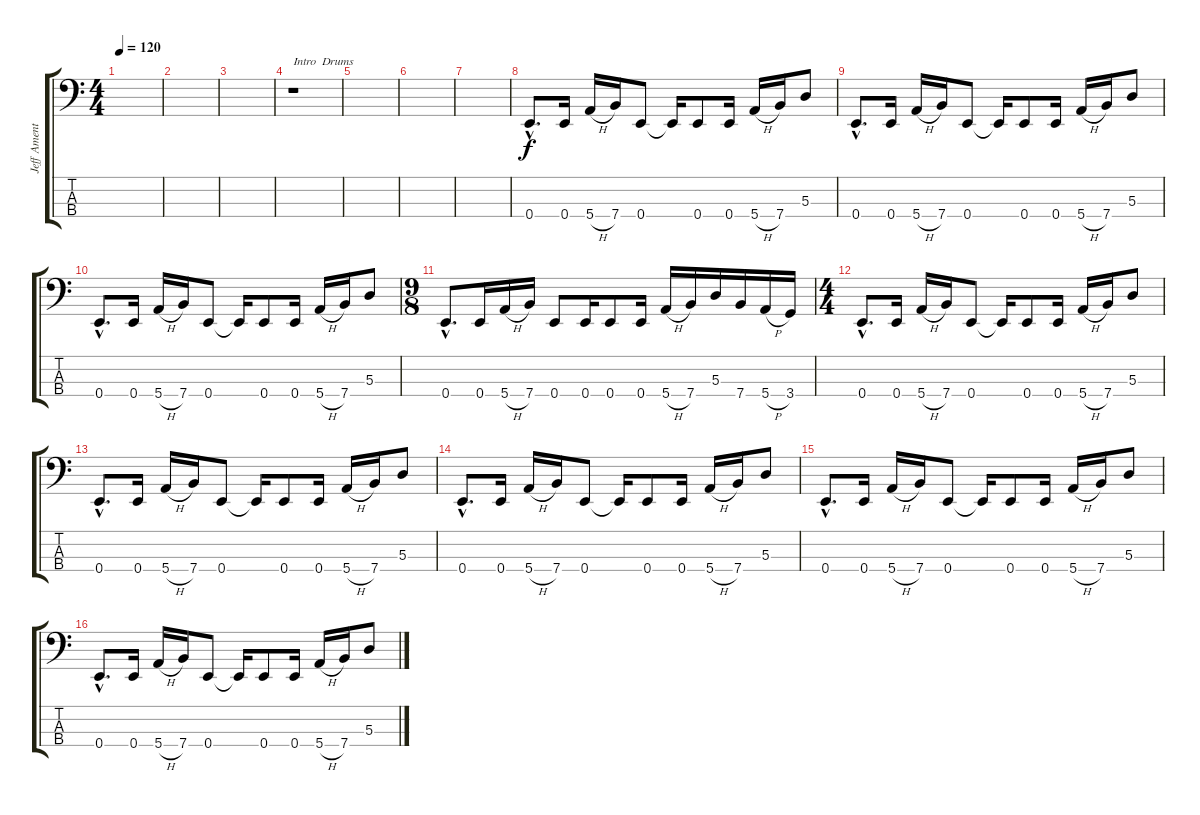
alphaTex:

\track ("Jeff Ament" "Jeff Ament") {instrument electricbassfinger}
\staff {score tabs}
\tuning (G2 D2 A1 E1) {hide}
\ts (4 4)
\tempo 120
\clef f4
\ks c
|
|
|
r.1{txt "Intro  Drums"} |
|
|
|
0.4{hac}.8{d} 0.4.16 5.4{h}.16 7.4.16 0.4.8 0.4{t}.16 0.4.8 0.4.16 5.4{h}.16 7.4.16 5.3.8 |
0.4{hac}.8{d} 0.4.16 5.4{h}.16 7.4.16 0.4.8 0.4{t}.16 0.4.8 0.4.16 5.4{h}.16 7.4.16 5.3.8 |
0.4{hac}.8{d} 0.4.16 5.4{h}.16 7.4.16 0.4.8 0.4{t}.16 0.4.8 0.4.16 5.4{h}.16 7.4.16 5.3.8 |
\ts (9 8)
0.4{hac}.8{d} 0.4.16 5.4{h}.16 7.4.16 0.4.8 0.4.16 0.4.8 0.4.16 5.4{h}.16 7.4.16 5.3.16 7.4.16 5.4{h}.16 3.4.16 |
\ts (4 4)
0.4{hac}.8{d} 0.4.16 5.4{h}.16 7.4.16 0.4.8 0.4{t}.16 0.4.8 0.4.16 5.4{h}.16 7.4.16 5.3.8 |
0.4{hac}.8{d} 0.4.16 5.4{h}.16 7.4.16 0.4.8 0.4{t}.16 0.4.8 0.4.16 5.4{h}.16 7.4.16 5.3.8 |
0.4{hac}.8{d} 0.4.16 5.4{h}.16 7.4.16 0.4.8 0.4{t}.16 0.4.8 0.4.16 5.4{h}.16 7.4.16 5.3.8 |
0.4{hac}.8{d} 0.4.16 5.4{h}.16 7.4.16 0.4.8 0.4{t}.16 0.4.8 0.4.16 5.4{h}.16 7.4.16 5.3.8 |
0.4{hac}.8{d} 0.4.16 5.4{h}.16 7.4.16 0.4.8 0.4{t}.16 0.4.8 0.4.16 5.4{h}.16 7.4.16 5.3.8
